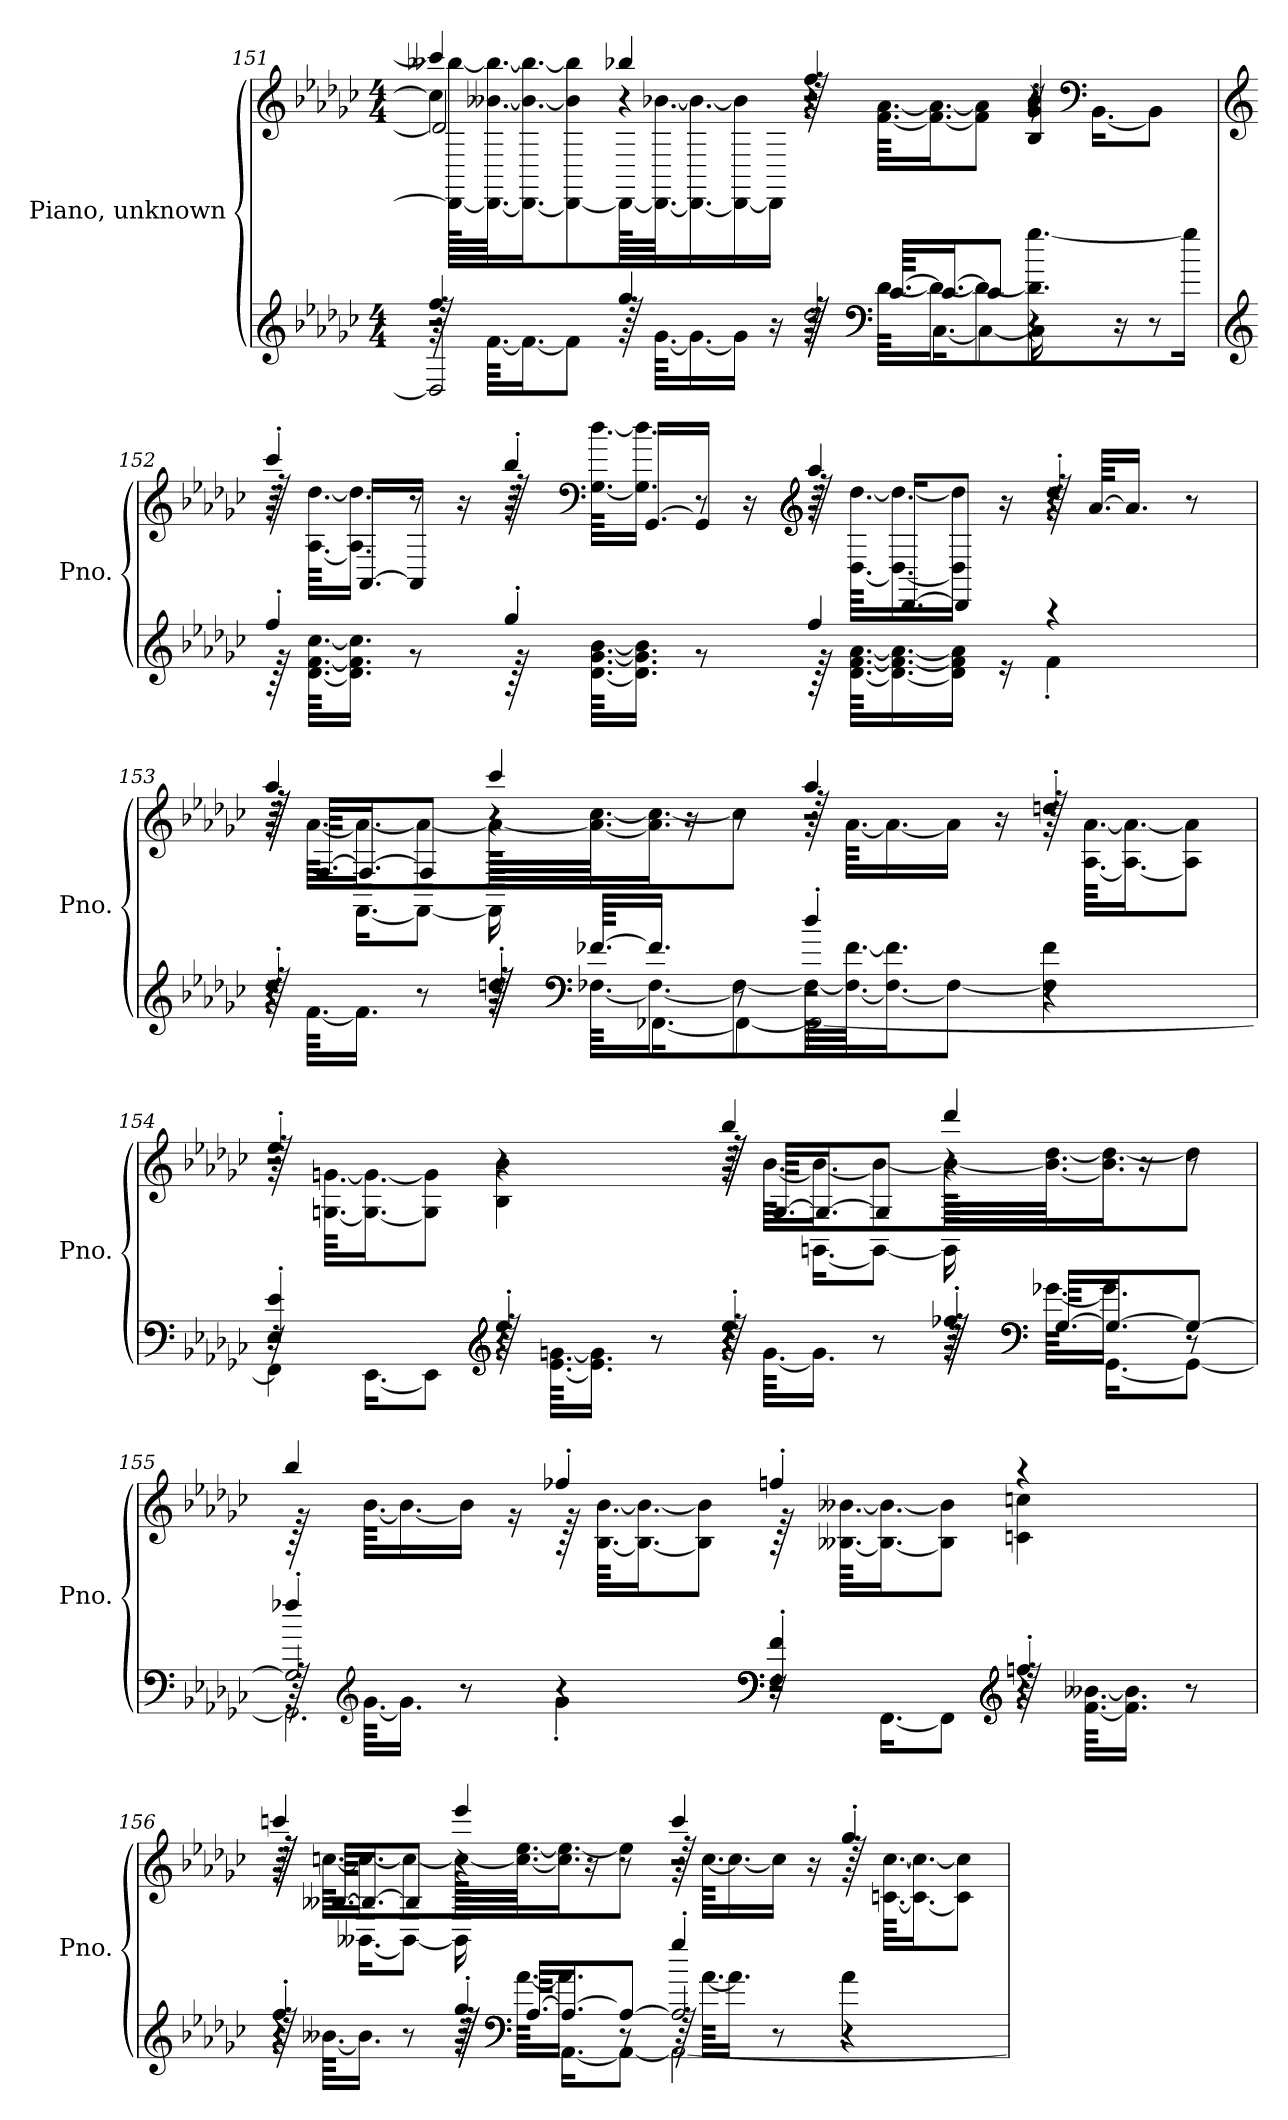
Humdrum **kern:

**kern	**kern
*part1	*part1
*staff2	*staff1
*I"Piano, unknown	*
*I'Pno.	*
!!LO:LB:g=z
*clefG2	*clefG2
*k[b-e-a-d-g-c-]	*k[b-e-a-d-g-c-]
*M4/4	*M4/4
=151	=151
*^	*^
*	*^	*	*^
*	*	*^	*	*	*^
4ff/	128r	2D-/]	2r	4ccc-/]	4cc-\]	2d-/]	128DD-\_ [128bb--X\KLLLL
.	[64.f\KKLL	.	.	.	.	.	64.DD-\_ [64.b--X\ 64.bb--\_JJ
.	16.f\J_	.	.	.	.	.	16.DD-\_ 16.b--\_ 16.bb--\_J
.	8f\J]	.	.	.	.	.	8DD-\_ 8b--\] 8bb--\]
4gg-/	128r	.	.	4bb-X/	4r	.	128DD-\KLLL_
.	[64.g-\KKLL	.	.	.	.	.	64.DD-\_ [64.b-X\JJ
.	16.g-\_	.	.	.	.	.	16.DD-\_ 16.b-\_
.	16g-\JJ]	.	.	.	.	.	16DD-\_ 16b-\]
.	16r	.	.	.	.	.	16DD-\JJ]
2dd-/	128r	128r	32r	4ff/	2r	4r	128r
*clefF4	*	*	*	*	*	*	*
.	[64.d-\KKLL	[64.c-/KKLL	.	.	.	.	[64.f\ [64.a-\KKLL
.	16.d-\J_	16.c-/J_	[16.C-\KL	.	.	.	16.f\_ 16.a-\_J
.	8d-\_	8c-/J]	8C-\J_	.	.	.	8f\] 8a-\]J
.	8.d-\] [8.gg-\	4r	16C-\]	4r	.	4B-/ 4g-/ 4b-/	32r
*	*	*	*	*clefF4	*	*	*
.	.	.	.	.	.	.	[16.BB-\KL
.	.	.	16r	.	.	.	.
.	.	.	8r	.	.	.	8BB-\J]
.	16gg-\Jk]	.	.	.	.	.	.
*v	*v	*v	*v	*	*	*	*
*	*v	*v	*v	*v
!!LO:LB:g=z
=152	=152
*clefG2	*clefG2
*^	*^
*	*	*	*^
4ff'/	128r	4ccc-'/	128r	32r
.	[64.d-\ [64.f\ [64.cc-\KKLL	.	[64.A-\ [64.dd-\KKLL	.
.	16.d-\] 16.f\] 16.cc-\]JJ	.	16.A-\] 16.dd-\]JJ	[16.AA-/LL
.	8r	.	8r	16AA-/JJ]
.	.	.	.	16r
4gg-'/	128r	4bb-'/	128r	32r
*	*	*clefF4	*	*
.	[64.d-\ [64.g-\ [64.b-\KKLL	.	[64.G-\ [64.dd-\KKLL	.
.	16.d-\] 16.g-\] 16.b-\]JJ	.	16.G-\] 16.dd-\]JJ	[16.GG-/LL
.	8r	.	8r	16GG-/JJ]
.	.	.	.	16r
*	*	*clefG2	*	*
4ff/	128r	4aa-/	128r	32r
.	[64.d-\ [64.f\ [64.a-\KKLL	.	[64.D-\ [64.dd-\KKLL	.
.	16.d-\_ 16.f\_ 16.a-\_	.	16.D-\_ 16.dd-\_	[16.DD-/KL
.	16d-\] 16f\] 16a-\]JJ	.	16D-\] 16dd-\]JJ	8DD-/J]
.	16r	.	16r	.
4r	4f'\	4dd-'/	4r	128r
.	.	.	.	[64.a-/KKLL
.	.	.	.	16.a-/JJ]
.	.	.	.	8r
!!LO:LB:g=z
=153	=153	=153	=153	=153
*^	*^	*	*	*^
4dd-'/	128r	4r	4r	4aa-/	128r	128r	32r
.	[64.f\KKLL	.	.	.	[64.a-\KKLL	[64.F/KKLL	.
.	16.f\JJ]	.	.	.	16.a-\J_	16.F/J_	[16.FF\KL
.	8r	.	.	.	8a-\_	8F/J]	8FF\J_
4ddn'/	128r	128r	32r	4ccc-/	128a-\KLLL_	4r	16FF\]
*clefF4	*	*	*	*	*	*	*
.	[64.F-X\KKLL	[64.f-X/KKLL	.	.	64.a-\_ [64.cc-\JJ	.	.
.	16.F-\J_	16.f-/JJ]	[16.FF-X\KL	.	16.a-\] 16.cc-\_J	.	.
.	.	.	.	.	.	.	16r
.	8F-\_	8r	8FF-\J_	.	8cc-\J]	.	8r
4dd'/	128F-\KLLL_	2r	2FF-\_	4aa-/	128r	2r	2r
.	64.F-\_ [64.f-\JJ	.	.	.	[64.a-\KKLL	.	.
.	16.F-\_ 16.f-\]J	.	.	.	16.a-\_	.	.
.	8F-\J_	.	.	.	16a-\JJ]	.	.
.	.	.	.	.	16r	.	.
4r	4F-\] 4f-\	.	.	4ddn'/	128r	.	.
.	.	.	.	.	[64.A-\ [64.a-\KKLL	.	.
.	.	.	.	.	16.A-\_ 16.a-\_J	.	.
.	.	.	.	.	8A-\] 8a-\]J	.	.
!!LO:LB:g=z	!!	!!	!!
=154	=154	=154	=154	=154	=154	=154	=154
4E-/' 4e-/'	32r	2r	4FF-\]	4ee-'/	128r	2r	2r
.	.	.	.	.	[64.Gn\ [64.gn\KKLL	.	.
.	[16.EE-\KL	.	.	.	16.G\_ 16.g\_J	.	.
.	8EE-\J]	.	.	.	8G\] 8g\]J	.	.
*clefG2	*	*	*	*	*	*	*
4ee-'/	128r	.	4r	4r	4B-\ 4b-\	.	.
.	[64.e-\ [64.gn\KKLL	.	.	.	.	.	.
.	16.e-\] 16.g\]JJ	.	.	.	.	.	.
.	8r	.	.	.	.	.	.
4ee-'/	128r	4r	4r	4bb-/	128r	128r	32r
.	[64.g\KKLL	.	.	.	[64.b-\KKLL	[64.G/KKLL	.
.	16.g\JJ]	.	.	.	16.b-\J_	16.G/J_	[16.GGn\KL
.	8r	.	.	.	8b-\_	8G/J]	8GG\J_
4ff-X'/	128r	128r	32r	4ddd-/	128b-\KLLL_	4r	16GG\]
*clefF4	*	*	*	*	*	*	*
.	[64.g-X\KKLL	[64.G-/KKLL	.	.	64.b-\_ [64.dd-\JJ	.	.
.	16.g-\JJ]	16.G-/J_	[16.GG-\KL	.	16.b-\] 16.dd-\_J	.	.
.	.	.	.	.	.	.	16r
.	8r	8G-/J_	8GG-\J_	.	8dd-\J]	.	8r
*	*	*	*	*	*v	*v	*v
!!LO:PB:g=z
=155	=155	=155	=155	=155	=155
4ff-X'/	128r	2G-/]	2.GG-\]	4bb-/	128r
*clefG2	*	*	*	*	*
.	[64.g-\KKLL	.	.	.	[64.b-\KKLL
.	16.g-\JJ]	.	.	.	16.b-\_
.	8r	.	.	.	16b-\JJ]
.	.	.	.	.	16r
4r	4g-'\	.	.	4ff-X'/	128r
.	.	.	.	.	[64.B-\ [64.b-\KKLL
.	.	.	.	.	16.B-\_ 16.b-\_J
.	.	.	.	.	8B-\] 8b-\]J
*clefF4	*	*	*	*	*
4F/' 4f/'	32r	2r	.	4ffn'/	128r
.	.	.	.	.	[64.B--X\ [64.b--X\KKLL
.	[16.FF\KL	.	.	.	16.B--\_ 16.b--\_J
.	8FF\J]	.	.	.	8B--\] 8b--\]J
*clefG2	*	*	*	*	*
4ffn'/	128r	.	4r	4r	4cn\ 4ccn\
.	[64.f\ [64.b--X\KKLL	.	.	.	.
.	16.f\] 16.b--\]JJ	.	.	.	.
.	8r	.	.	.	.
!!LO:LB:g=z
=156	=156	=156	=156	=156	=156
*	*	*	*	*^	*^
4ff'/	128r	4r	4r	4cccn/	128r	128r	32r
.	[64.b--X\KKLL	.	.	.	[64.ccn\KKLL	[64.B--X/KKLL	.
.	16.b--\JJ]	.	.	.	16.cc\J_	16.B--/J_	[16.BB--X\KL
.	8r	.	.	.	8cc\_	8B--/J]	8BB--\J_
4gg-'/	128r	128r	32r	4eee-/	128cc\KLLL_	4r	16BB--\]
*clefF4	*	*	*	*	*	*	*
.	[64.a-\KKLL	[64.A-/KKLL	.	.	64.cc\_ [64.ee-\JJ	.	.
.	16.a-\JJ]	16.A-/J_	[16.AA-\KL	.	16.cc\] 16.ee-\_J	.	.
.	.	.	.	.	.	.	16r
.	8r	8A-/J_	8AA-\J_	.	8ee-\J]	.	8r
4gg-'/	128r	2A-/]	2AA-\_	4ccc/	128r	2r	2r
.	[64.a-\KKLL	.	.	.	[64.cc\KKLL	.	.
.	16.a-\JJ]	.	.	.	16.cc\_	.	.
.	8r	.	.	.	16cc\JJ]	.	.
.	.	.	.	.	16r	.	.
4r	4a-'\	.	.	4gg-'/	128r	.	.
.	.	.	.	.	[64.cn\ [64.cc\KKLL	.	.
.	.	.	.	.	16.c\_ 16.cc\_J	.	.
.	.	.	.	.	8c\] 8cc\]J	.	.
*v	*v	*v	*v	*	*	*	*
*	*v	*v	*v	*v
=	=
*-	*-
